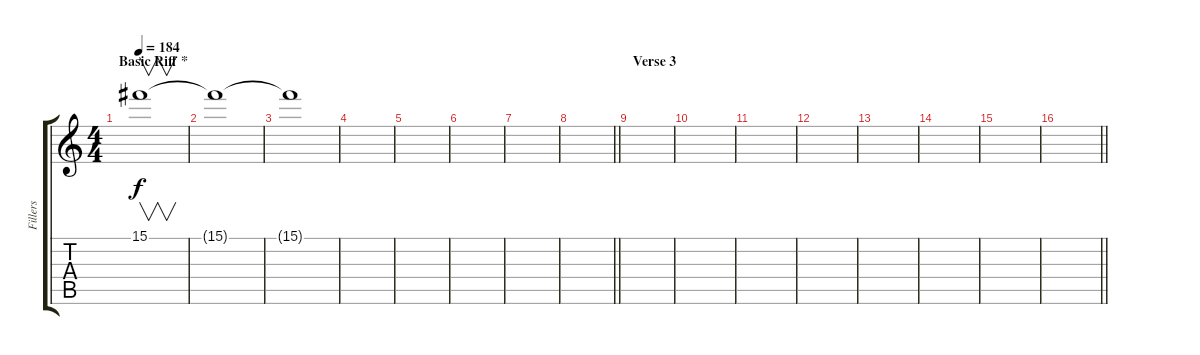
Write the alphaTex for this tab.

\track ("Fillers" "Fillers") {instrument distortionguitar}
\staff {score tabs}
\tuning (Eb4 Bb3 Gb3 Db3 Ab2 Eb2) {hide}
\ts (4 4)
\section ("" "Basic Riff *")
\tempo 184
\clef g2
\ks c
15.1.1{v dy f} |
15.1{t}.1{volume 0} |
15.1{t}.1 |
|
|
|
|
\barLineRight lightlight
|
\section ("" "Verse 3")
|
|
|
|
|
|
|
\barLineRight lightlight
